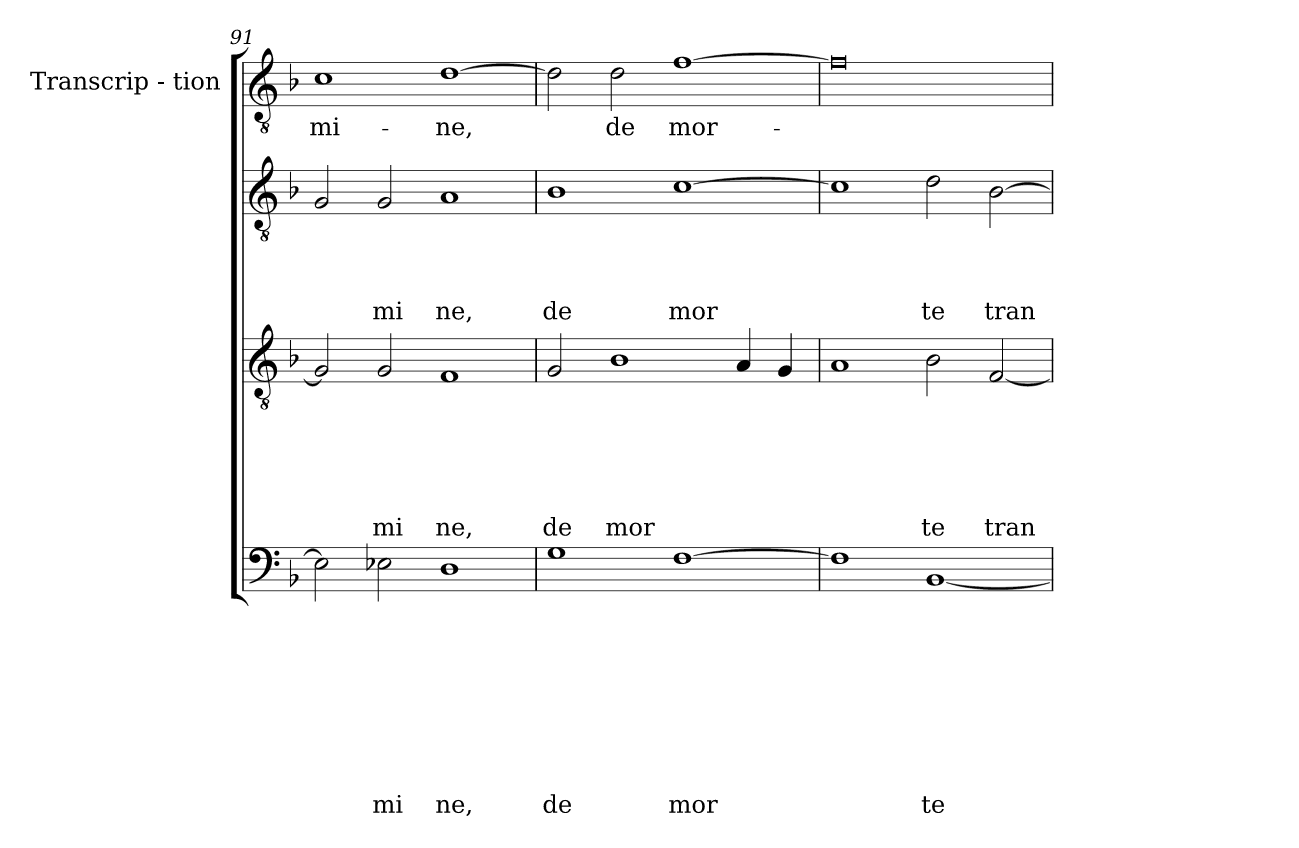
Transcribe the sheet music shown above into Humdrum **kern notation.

**kern	**text	**text	**text	**text	**text	**text	**text	**text	**text	**kern	**text	**text	**text	**text	**text	**text	**kern	**text	**text	**text	**text	**kern	**text
*part4	*part4	*part4	*part4	*part4	*part4	*part4	*part4	*part4	*part4	*part3	*part3	*part3	*part3	*part3	*part3	*part3	*part2	*part2	*part2	*part2	*part2	*part1	*part1
*staff4	*staff4	*staff4	*staff4	*staff4	*staff4	*staff4	*staff4	*staff4	*staff4	*staff3	*staff3	*staff3	*staff3	*staff3	*staff3	*staff3	*staff2	*staff2	*staff2	*staff2	*staff2	*staff1	*staff1
*	*	*	*	*	*	*	*	*	*	*	*	*	*	*	*	*	*	*	*	*	*	*I"Transcrip - tion	*
*	*	*	*	*	*	*	*	*	*	*	*	*	*	*	*	*	*	*	*	*	*	*I'Transcrip - tion	*
*clefF4	*	*	*	*	*	*	*	*	*	*clefGv2	*	*	*	*	*	*	*clefGv2	*	*	*	*	*clefGv2	*
*k[b-]	*	*	*	*	*	*	*	*	*	*k[b-]	*	*	*	*	*	*	*k[b-]	*	*	*	*	*k[b-]	*
*F:	*	*	*	*	*	*	*	*	*	*F:	*	*	*	*	*	*	*F:	*	*	*	*	*F:	*
=91	=91	=91	=91	=91	=91	=91	=91	=91	=91	=91	=91	=91	=91	=91	=91	=91	=91	=91	=91	=91	=91	=91	=91
!	!	!	!	!	!	!	!	!	!	!	!	!	!	!	!	!	!	!	!	!	!	!	!LO:LY:b
2E-\]	.	.	.	.	.	.	.	.	.	2G/]	.	.	.	.	.	.	2G/	.	.	.	.	1c	-mi-
!	!	!	!	!	!	!	!	!	!LO:LY:b	!	!	!	!	!	!	!LO:LY:b	!	!	!	!	!LO:LY:b	!	!
2E-\	.	.	.	.	.	.	.	.	mi	2G/	.	.	.	.	.	mi	2G/	.	.	.	mi	.	.
!	!	!	!	!	!	!	!	!	!LO:LY:b	!	!	!	!	!	!	!LO:LY:b	!	!	!	!	!LO:LY:b	!	!LO:LY:b
1D	.	.	.	.	.	.	.	.	ne,	1F	.	.	.	.	.	ne,	1A	.	.	.	ne,	[>1d	-ne,
=92	=92	=92	=92	=92	=92	=92	=92	=92	=92	=92	=92	=92	=92	=92	=92	=92	=92	=92	=92	=92	=92	=92	=92
!	!	!	!	!	!	!	!	!	!LO:LY:b	!	!	!	!	!	!	!LO:LY:b	!	!	!	!	!LO:LY:b	!	!
1G	.	.	.	.	.	.	.	.	de	2G/	.	.	.	.	.	de	1B-	.	.	.	de	2d\]	.
!	!	!	!	!	!	!	!	!	!	!	!	!	!	!	!	!LO:LY:b	!	!	!	!	!	!	!LO:LY:b
.	.	.	.	.	.	.	.	.	.	1B-	.	.	.	.	.	mor	.	.	.	.	.	2d\	de
!	!	!	!	!	!	!	!	!	!LO:LY:b	!	!	!	!	!	!	!	!	!	!	!	!LO:LY:b	!	!LO:LY:b
[<1F	.	.	.	.	.	.	.	.	mor	.	.	.	.	.	.	.	[<1c	.	.	.	mor	[<1f	mor-
.	.	.	.	.	.	.	.	.	.	4A/	.	.	.	.	.	.	.	.	.	.	.	.	.
.	.	.	.	.	.	.	.	.	.	4G/	.	.	.	.	.	.	.	.	.	.	.	.	.
!!LO:LB:g=z
=93	=93	=93	=93	=93	=93	=93	=93	=93	=93	=93	=93	=93	=93	=93	=93	=93	=93	=93	=93	=93	=93	=93	=93
1F]	.	.	.	.	.	.	.	.	.	1A	.	.	.	.	.	.	1c]	.	.	.	.	0f]	.
!	!	!	!	!	!	!	!	!	!LO:LY:b	!	!	!	!	!	!	!LO:LY:b	!	!	!	!	!LO:LY:b	!	!
[<1BB-	.	.	.	.	.	.	.	.	te	2B-\	.	.	.	.	.	te	2d\	.	.	.	te	.	.
!	!	!	!	!	!	!	!	!	!	!	!	!	!	!	!	!LO:LY:b	!	!	!	!	!LO:LY:b	!	!
.	.	.	.	.	.	.	.	.	.	[<2F/	.	.	.	.	.	tran-	[>2B-\	.	.	.	tran	.	.
=	=	=	=	=	=	=	=	=	=	=	=	=	=	=	=	=	=	=	=	=	=	=	=
*-	*-	*-	*-	*-	*-	*-	*-	*-	*-	*-	*-	*-	*-	*-	*-	*-	*-	*-	*-	*-	*-	*-	*-
